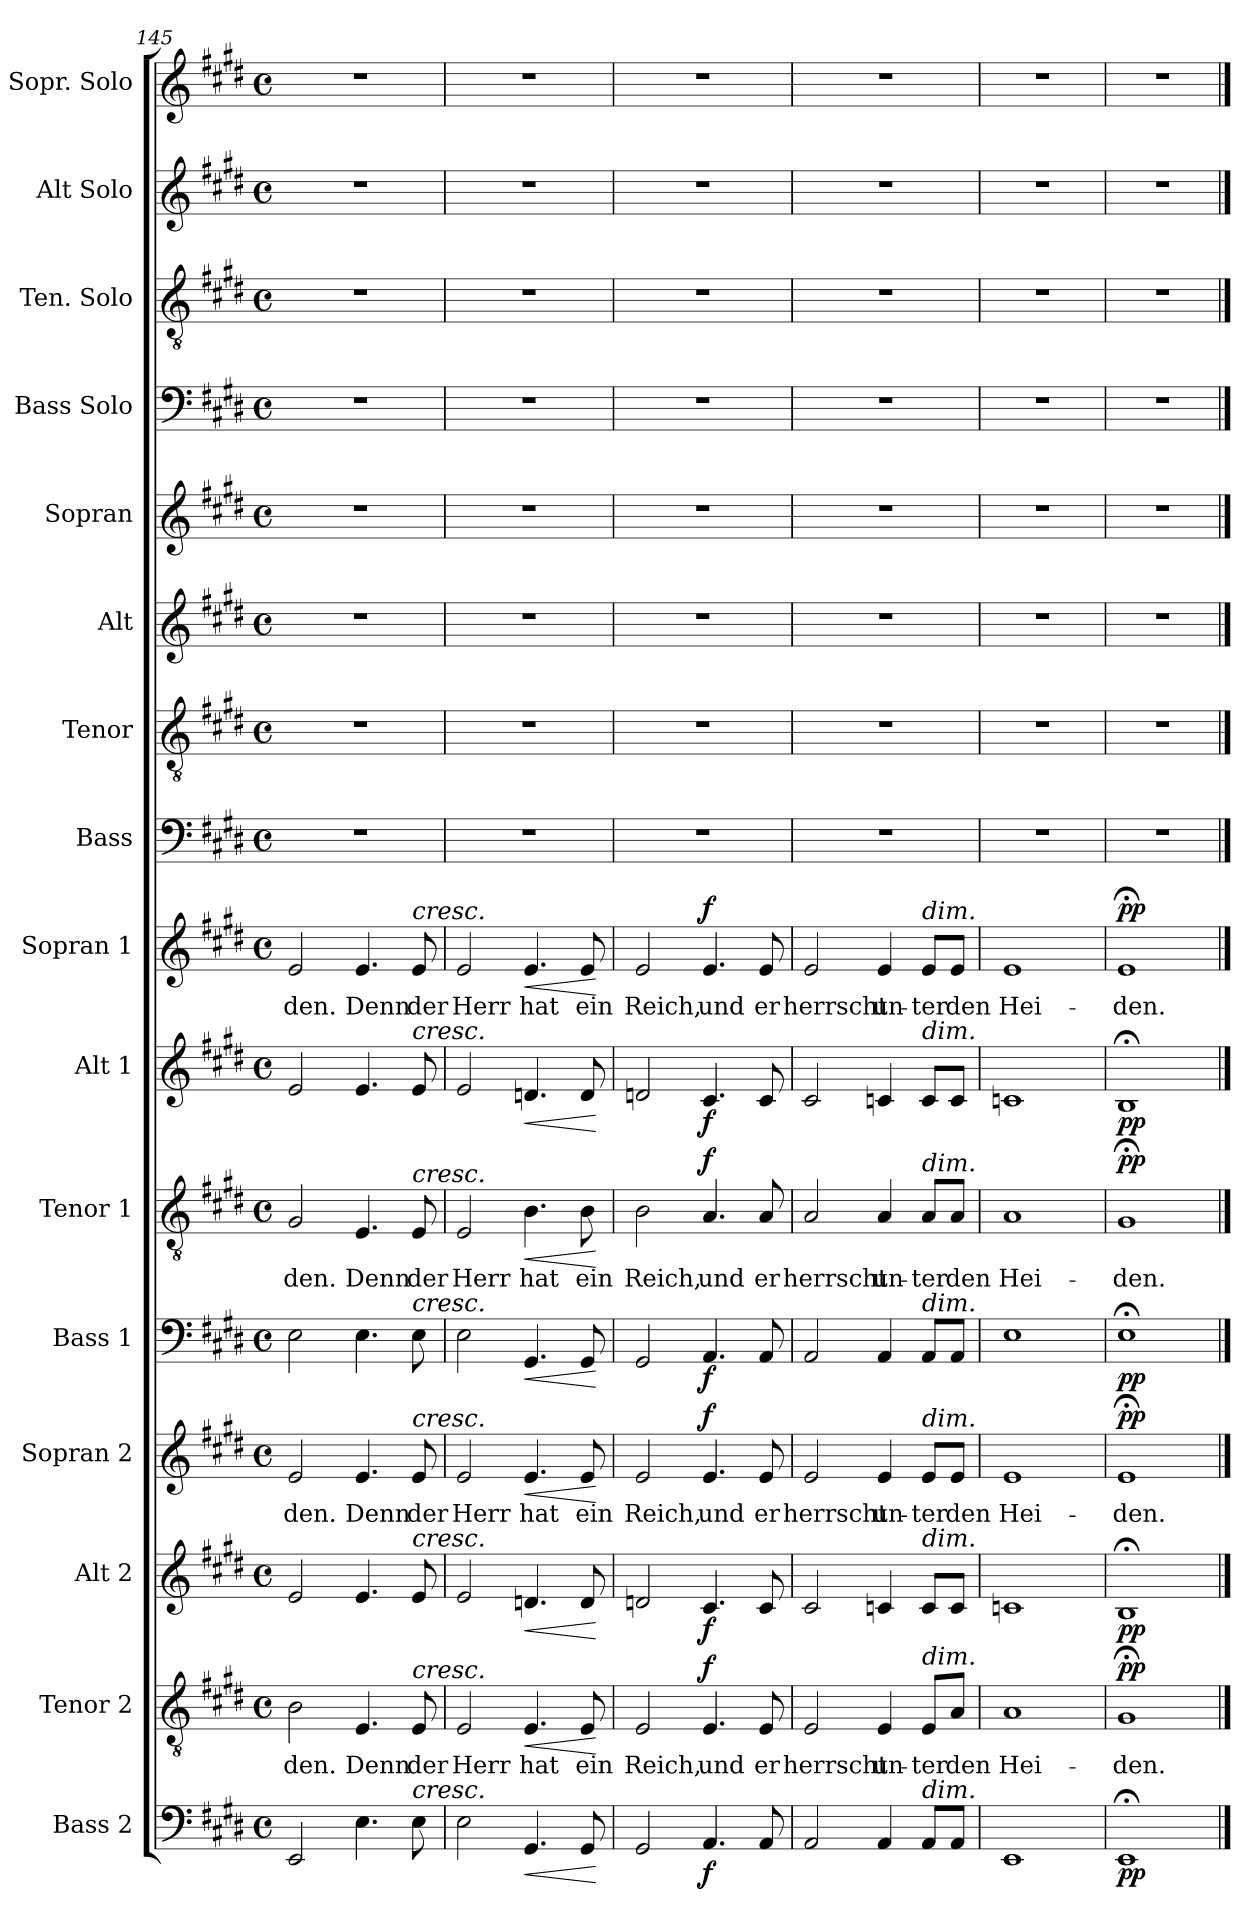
**kern	**dynam	**kern	**text	**dynam	**kern	**dynam	**kern	**text	**dynam	**kern	**dynam	**kern	**text	**dynam	**kern	**dynam	**kern	**text	**dynam	**kern	**kern	**kern	**kern	**kern	**kern	**kern	**kern
*part16	*part16	*part15	*part15	*part15	*part14	*part14	*part13	*part13	*part13	*part12	*part12	*part11	*part11	*part11	*part10	*part10	*part9	*part9	*part9	*part8	*part7	*part6	*part5	*part4	*part3	*part2	*part1
*staff16	*staff16	*staff15	*staff15	*staff15	*staff14	*staff14	*staff13	*staff13	*staff13	*staff12	*staff12	*staff11	*staff11	*staff11	*staff10	*staff10	*staff9	*staff9	*staff9	*staff8	*staff7	*staff6	*staff5	*staff4	*staff3	*staff2	*staff1
*I"Bass 2	*	*I"Tenor 2	*	*	*I"Alt 2	*	*I"Sopran 2	*	*	*I"Bass 1	*	*I"Tenor 1	*	*	*I"Alt 1	*	*I"Sopran 1	*	*	*I"Bass	*I"Tenor	*I"Alt	*I"Sopran	*I"Bass Solo	*I"Ten. Solo	*I"Alt Solo	*I"Sopr. Solo
*I'B2	*	*I'T2	*	*	*I'A2	*	*I'S2	*	*	*I'B1	*	*I'T1	*	*	*I'A1	*	*I'S1	*	*	*I'B	*I'T	*I'A	*I'S	*I'B S	*I'T S	*I'A S	*I'S S
*clefF4	*	*clefGv2	*	*	*clefG2	*	*clefG2	*	*	*clefF4	*	*clefGv2	*	*	*clefG2	*	*clefG2	*	*	*clefF4	*clefGv2	*clefG2	*clefG2	*clefF4	*clefGv2	*clefG2	*clefG2
*k[f#c#g#d#]	*	*k[f#c#g#d#]	*	*	*k[f#c#g#d#]	*	*k[f#c#g#d#]	*	*	*k[f#c#g#d#]	*	*k[f#c#g#d#]	*	*	*k[f#c#g#d#]	*	*k[f#c#g#d#]	*	*	*k[f#c#g#d#]	*k[f#c#g#d#]	*k[f#c#g#d#]	*k[f#c#g#d#]	*k[f#c#g#d#]	*k[f#c#g#d#]	*k[f#c#g#d#]	*k[f#c#g#d#]
*M4/4	*	*M4/4	*	*	*M4/4	*	*M4/4	*	*	*M4/4	*	*M4/4	*	*	*M4/4	*	*M4/4	*	*	*M4/4	*M4/4	*M4/4	*M4/4	*M4/4	*M4/4	*M4/4	*M4/4
*met(c)	*	*met(c)	*	*	*met(c)	*	*met(c)	*	*	*met(c)	*	*met(c)	*	*	*met(c)	*	*met(c)	*	*	*met(c)	*met(c)	*met(c)	*met(c)	*met(c)	*met(c)	*met(c)	*met(c)
=145	=145	=145	=145	=145	=145	=145	=145	=145	=145	=145	=145	=145	=145	=145	=145	=145	=145	=145	=145	=145	=145	=145	=145	=145	=145	=145	=145
!	!	!	!LO:LY:b	!	!	!	!	!LO:LY:b	!	!	!	!	!LO:LY:b	!	!	!	!	!LO:LY:b	!	!	!	!	!	!	!	!	!
2EE/	.	2B\	-den.	.	2e/	.	2e/	-den.	.	2E\	.	2G#/	-den.	.	2e/	.	2e/	-den.	.	1r	1r	1r	1r	1r	1r	1r	1r
!	!	!	!LO:LY:b	!	!	!	!	!LO:LY:b	!	!	!	!	!LO:LY:b	!	!	!	!	!LO:LY:b	!	!	!	!	!	!	!	!	!
4.E\	.	4.E/	Denn	.	4.e/	.	4.e/	Denn	.	4.E\	.	4.E/	Denn	.	4.e/	.	4.e/	Denn	.	.	.	.	.	.	.	.	.
!	!	!	!	!	!	!	!	!	!	!	!	!	!	!	!	!	!LO:TX:a:i:t=cresc.	!	!	!	!	!	!	!	!	!	!
!	!	!	!	!	!	!	!	!	!	!	!	!	!	!	!LO:TX:a:i:t=cresc.	!	!	!	!	!	!	!	!	!	!	!	!
!	!	!	!	!	!	!	!	!	!	!	!	!LO:TX:a:i:t=cresc.	!	!	!	!	!	!	!	!	!	!	!	!	!	!	!
!	!	!	!	!	!	!	!	!	!	!LO:TX:a:i:t=cresc.	!	!	!	!	!	!	!	!	!	!	!	!	!	!	!	!	!
!	!	!	!	!	!	!	!LO:TX:a:i:t=cresc.	!	!	!	!	!	!	!	!	!	!	!	!	!	!	!	!	!	!	!	!
!	!	!	!	!	!LO:TX:a:i:t=cresc.	!	!	!	!	!	!	!	!	!	!	!	!	!	!	!	!	!	!	!	!	!	!
!	!	!LO:TX:a:i:t=cresc.	!	!	!	!	!	!	!	!	!	!	!	!	!	!	!	!	!	!	!	!	!	!	!	!	!
!LO:TX:a:i:t=cresc.	!	!	!	!	!	!	!	!	!	!	!	!	!	!	!	!	!	!	!	!	!	!	!	!	!	!	!
!	!	!	!LO:LY:b	!	!	!	!	!LO:LY:b	!	!	!	!	!LO:LY:b	!	!	!	!	!LO:LY:b	!	!	!	!	!	!	!	!	!
8E\	.	8E/	der	.	8e/	.	8e/	der	.	8E\	.	8E/	der	.	8e/	.	8e/	der	.	.	.	.	.	.	.	.	.
=146	=146	=146	=146	=146	=146	=146	=146	=146	=146	=146	=146	=146	=146	=146	=146	=146	=146	=146	=146	=146	=146	=146	=146	=146	=146	=146	=146
!	!	!	!LO:LY:b	!	!	!	!	!LO:LY:b	!	!	!	!	!LO:LY:b	!	!	!	!	!LO:LY:b	!	!	!	!	!	!	!	!	!
2E\	.	2E/	Herr	.	2e/	.	2e/	Herr	.	2E\	.	2E/	Herr	.	2e/	.	2e/	Herr	.	1r	1r	1r	1r	1r	1r	1r	1r
!	!LO:HP:b	!	!LO:LY:b	!LO:HP:b	!	!LO:HP:b	!	!LO:LY:b	!LO:HP:b	!	!LO:HP:b	!	!LO:LY:b	!LO:HP:b	!	!LO:HP:b	!	!LO:LY:b	!LO:HP:b	!	!	!	!	!	!	!	!
4.GG#/	<	4.E/	hat	<	4.dn/	<	4.e/	hat	<	4.GG#/	<	4.B\	hat	<	4.dn/	<	4.e/	hat	<	.	.	.	.	.	.	.	.
!	!	!	!LO:LY:b	!	!	!	!	!LO:LY:b	!	!	!	!	!LO:LY:b	!	!	!	!	!LO:LY:b	!	!	!	!	!	!	!	!	!
8GG#/	.	8E/	ein	.	8d/	.	8e/	ein	.	8GG#/	.	8B\	ein	.	8d/	.	8e/	ein	.	.	.	.	.	.	.	.	.
.	[	.	.	[	.	[	.	.	[	.	[	.	.	[	.	[	.	.	[	.	.	.	.	.	.	.	.
=147	=147	=147	=147	=147	=147	=147	=147	=147	=147	=147	=147	=147	=147	=147	=147	=147	=147	=147	=147	=147	=147	=147	=147	=147	=147	=147	=147
!	!	!	!LO:LY:b	!	!	!	!	!LO:LY:b	!	!	!	!	!LO:LY:b	!	!	!	!	!LO:LY:b	!	!	!	!	!	!	!	!	!
2GG#/	.	2E/	Reich,	.	2dn/	.	2e/	Reich,	.	2GG#/	.	2B\	Reich,	.	2dn/	.	2e/	Reich,	.	1r	1r	1r	1r	1r	1r	1r	1r
!	!LO:DY:b	!	!LO:LY:b	!LO:DY:b	!	!LO:DY:b	!	!LO:LY:b	!LO:DY:b	!	!LO:DY:b	!	!LO:LY:b	!LO:DY:b	!	!LO:DY:b	!	!LO:LY:b	!LO:DY:b	!	!	!	!	!	!	!	!
4.AA/	f	4.E/	und	f	4.c#/	f	4.e/	und	f	4.AA/	f	4.A/	und	f	4.c#/	f	4.e/	und	f	.	.	.	.	.	.	.	.
!	!	!	!LO:LY:b	!	!	!	!	!LO:LY:b	!	!	!	!	!LO:LY:b	!	!	!	!	!LO:LY:b	!	!	!	!	!	!	!	!	!
8AA/	.	8E/	er	.	8c#/	.	8e/	er	.	8AA/	.	8A/	er	.	8c#/	.	8e/	er	.	.	.	.	.	.	.	.	.
=148	=148	=148	=148	=148	=148	=148	=148	=148	=148	=148	=148	=148	=148	=148	=148	=148	=148	=148	=148	=148	=148	=148	=148	=148	=148	=148	=148
!	!	!	!LO:LY:b	!	!	!	!	!LO:LY:b	!	!	!	!	!LO:LY:b	!	!	!	!	!LO:LY:b	!	!	!	!	!	!	!	!	!
2AA/	.	2E/	herrscht	.	2c#/	.	2e/	herrscht	.	2AA/	.	2A/	herrscht	.	2c#/	.	2e/	herrscht	.	1r	1r	1r	1r	1r	1r	1r	1r
!	!	!	!LO:LY:b	!	!	!	!	!LO:LY:b	!	!	!	!	!LO:LY:b	!	!	!	!	!LO:LY:b	!	!	!	!	!	!	!	!	!
4AA/	.	4E/	un-	.	4cn/	.	4e/	un-	.	4AA/	.	4A/	un-	.	4cn/	.	4e/	un-	.	.	.	.	.	.	.	.	.
!	!	!	!	!	!	!	!	!	!	!	!	!	!	!	!	!	!LO:TX:a:i:t=dim.	!	!	!	!	!	!	!	!	!	!
!	!	!	!	!	!	!	!	!	!	!	!	!	!	!	!LO:TX:a:i:t=dim.	!	!	!	!	!	!	!	!	!	!	!	!
!	!	!	!	!	!	!	!	!	!	!	!	!LO:TX:a:i:t=dim.	!	!	!	!	!	!	!	!	!	!	!	!	!	!	!
!	!	!	!	!	!	!	!	!	!	!LO:TX:a:i:t=dim.	!	!	!	!	!	!	!	!	!	!	!	!	!	!	!	!	!
!	!	!	!	!	!	!	!LO:TX:a:i:t=dim.	!	!	!	!	!	!	!	!	!	!	!	!	!	!	!	!	!	!	!	!
!	!	!	!	!	!LO:TX:a:i:t=dim.	!	!	!	!	!	!	!	!	!	!	!	!	!	!	!	!	!	!	!	!	!	!
!	!	!LO:TX:a:i:t=dim.	!	!	!	!	!	!	!	!	!	!	!	!	!	!	!	!	!	!	!	!	!	!	!	!	!
!LO:TX:a:i:t=dim.	!	!	!	!	!	!	!	!	!	!	!	!	!	!	!	!	!	!	!	!	!	!	!	!	!	!	!
!	!	!	!LO:LY:b	!	!	!	!	!LO:LY:b	!	!	!	!	!LO:LY:b	!	!	!	!	!LO:LY:b	!	!	!	!	!	!	!	!	!
8AA/L	.	8E/L	-ter	.	8c/L	.	8e/L	-ter	.	8AA/L	.	8A/L	-ter	.	8c/L	.	8e/L	-ter	.	.	.	.	.	.	.	.	.
!	!	!	!LO:LY:b	!	!	!	!	!LO:LY:b	!	!	!	!	!LO:LY:b	!	!	!	!	!LO:LY:b	!	!	!	!	!	!	!	!	!
8AA/J	.	8A/J	den	.	8c/J	.	8e/J	den	.	8AA/J	.	8A/J	den	.	8c/J	.	8e/J	den	.	.	.	.	.	.	.	.	.
=149	=149	=149	=149	=149	=149	=149	=149	=149	=149	=149	=149	=149	=149	=149	=149	=149	=149	=149	=149	=149	=149	=149	=149	=149	=149	=149	=149
!	!	!	!LO:LY:b	!	!	!	!	!LO:LY:b	!	!	!	!	!LO:LY:b	!	!	!	!	!LO:LY:b	!	!	!	!	!	!	!	!	!
1EE	.	1A	Hei-	.	1cn	.	1e	Hei-	.	1E	.	1A	Hei-	.	1cn	.	1e	Hei-	.	1r	1r	1r	1r	1r	1r	1r	1r
=150	=150	=150	=150	=150	=150	=150	=150	=150	=150	=150	=150	=150	=150	=150	=150	=150	=150	=150	=150	=150	=150	=150	=150	=150	=150	=150	=150
!	!LO:DY:b	!	!LO:LY:b	!LO:DY:b	!	!LO:DY:b	!	!LO:LY:b	!LO:DY:b	!	!LO:DY:b	!	!LO:LY:b	!LO:DY:b	!	!LO:DY:b	!	!LO:LY:b	!LO:DY:b	!	!	!	!	!	!	!	!
1EE;<	pp	1G#;<	-den.	pp	1B;<	pp	1e;<	-den.	pp	1E;<	pp	1G#;<	-den.	pp	1B;<	pp	1e;<	-den.	pp	1r	1r	1r	1r	1r	1r	1r	1r
==	==	==	==	==	==	==	==	==	==	==	==	==	==	==	==	==	==	==	==	==	==	==	==	==	==	==	==
*-	*-	*-	*-	*-	*-	*-	*-	*-	*-	*-	*-	*-	*-	*-	*-	*-	*-	*-	*-	*-	*-	*-	*-	*-	*-	*-	*-
